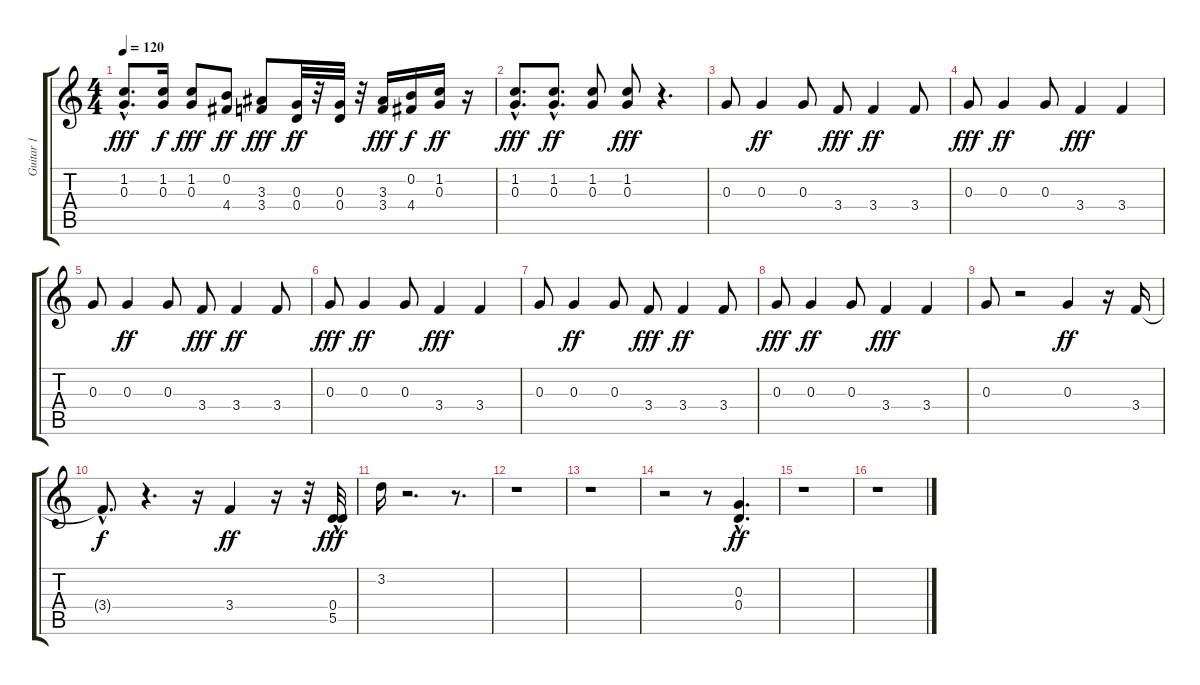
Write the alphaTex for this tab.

\track ("Guitar 1" "Guitar 1") {instrument electricguitarjazz}
\staff {score tabs}
\tuning (E4 B3 G3 D3 A2 E2) {hide}
\ts (4 4)
\tempo 120
\clef g2
\ks c
(1.2{hac} 0.3{hac}).8{d dy fff} (1.2 0.3).16{dy f} (1.2 0.3).8{dy fff} (0.2 4.4).8{dy ff} (3.3 3.4).8{dy fff} (0.3 0.4).32{dy ff} r.32 (0.3 0.4).32 r.32 (3.3 3.4).16{dy fff} (0.2 4.4).16{dy f} (1.2 0.3).16{dy ff} r.16 |
(1.2{hac} 0.3{hac}).8{d dy fff} (1.2{hac} 0.3{hac}).8{d dy ff} (1.2 0.3).8 (1.2 0.3).8{dy fff} r.4{d} |
0.3.8{instrument electricguitarmuted} 0.3.4{dy ff} 0.3.8 3.4.8{dy fff} 3.4.4{dy ff} 3.4.8 |
0.3.8{dy fff} 0.3.4{dy ff} 0.3.8 3.4.4{dy fff} 3.4.4 |
0.3.8 0.3.4{dy ff} 0.3.8 3.4.8{dy fff} 3.4.4{dy ff} 3.4.8 |
0.3.8{dy fff} 0.3.4{dy ff} 0.3.8 3.4.4{dy fff} 3.4.4 |
0.3.8 0.3.4{dy ff} 0.3.8 3.4.8{dy fff} 3.4.4{dy ff} 3.4.8 |
0.3.8{dy fff} 0.3.4{dy ff} 0.3.8 3.4.4{dy fff} 3.4.4 |
0.3.8 r.2 0.3.4{dy ff} r.16 3.4.16 |
3.4{hac t}.8{d dy f} r.4{d} r.16 3.4.4{dy ff} r.16 r.32{instrument electricguitarclean} (0.4{hac} 5.5).32{dy fff} |
3.2.16 r.2{d} r.8{d} |
r.1 |
r.1 |
r.2 r.8 (0.3{hac} 0.4{hac}).4{d dy ff} |
r.1 |
r.1
